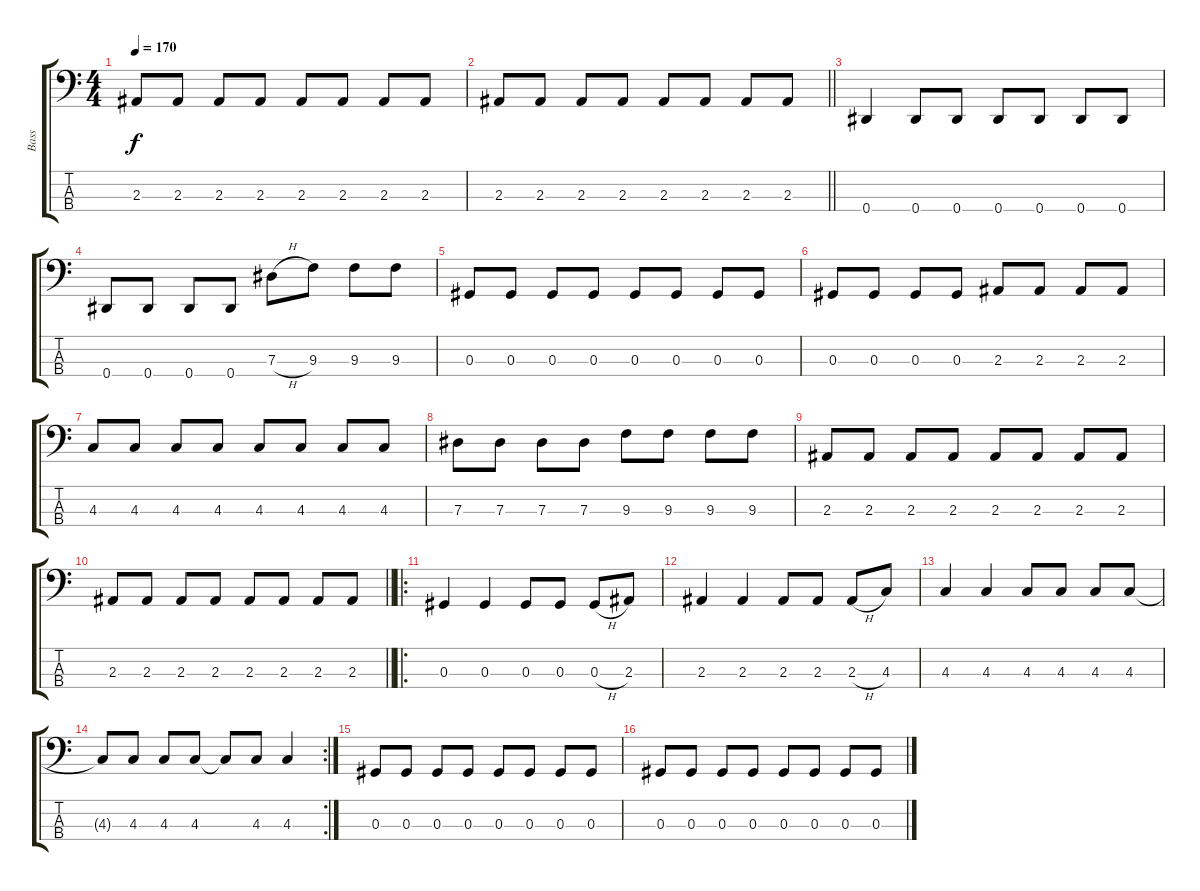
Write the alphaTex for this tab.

\track ("Bass" "Bass") {instrument acousticguitarnylon}
\staff {score tabs}
\tuning (Gb2 Db2 Ab1 Eb1) {hide}
\ts (4 4)
\tempo 170
\clef f4
\ks c
2.3.8{dy f} 2.3.8 2.3.8 2.3.8 2.3.8 2.3.8 2.3.8 2.3.8 |
\barLineRight lightlight
2.3.8 2.3.8 2.3.8 2.3.8 2.3.8 2.3.8 2.3.8 2.3.8 |
0.4.4 0.4.8 0.4.8 0.4.8 0.4.8 0.4.8 0.4.8 |
0.4.8 0.4.8 0.4.8 0.4.8 7.3{h}.8 9.3.8 9.3.8 9.3.8 |
0.3.8 0.3.8 0.3.8 0.3.8 0.3.8 0.3.8 0.3.8 0.3.8 |
0.3.8 0.3.8 0.3.8 0.3.8 2.3.8 2.3.8 2.3.8 2.3.8 |
4.3.8 4.3.8 4.3.8 4.3.8 4.3.8 4.3.8 4.3.8 4.3.8 |
7.3.8 7.3.8 7.3.8 7.3.8 9.3.8 9.3.8 9.3.8 9.3.8 |
2.3.8 2.3.8 2.3.8 2.3.8 2.3.8 2.3.8 2.3.8 2.3.8 |
\barLineRight lightlight
2.3.8 2.3.8 2.3.8 2.3.8 2.3.8 2.3.8 2.3.8 2.3.8 |
\ro
0.3.4 0.3.4 0.3.8 0.3.8 0.3{h}.8 2.3.8 |
2.3.4 2.3.4 2.3.8 2.3.8 2.3{h}.8 4.3.8 |
4.3.4 4.3.4 4.3.8 4.3.8 4.3.8 4.3.8 |
\rc 2
4.3{t}.8 4.3.8 4.3.8 4.3.8 4.3{t}.8 4.3.8 4.3.4 |
0.3.8 0.3.8 0.3.8 0.3.8 0.3.8 0.3.8 0.3.8 0.3.8 |
0.3.8 0.3.8 0.3.8 0.3.8 0.3.8 0.3.8 0.3.8 0.3.8
